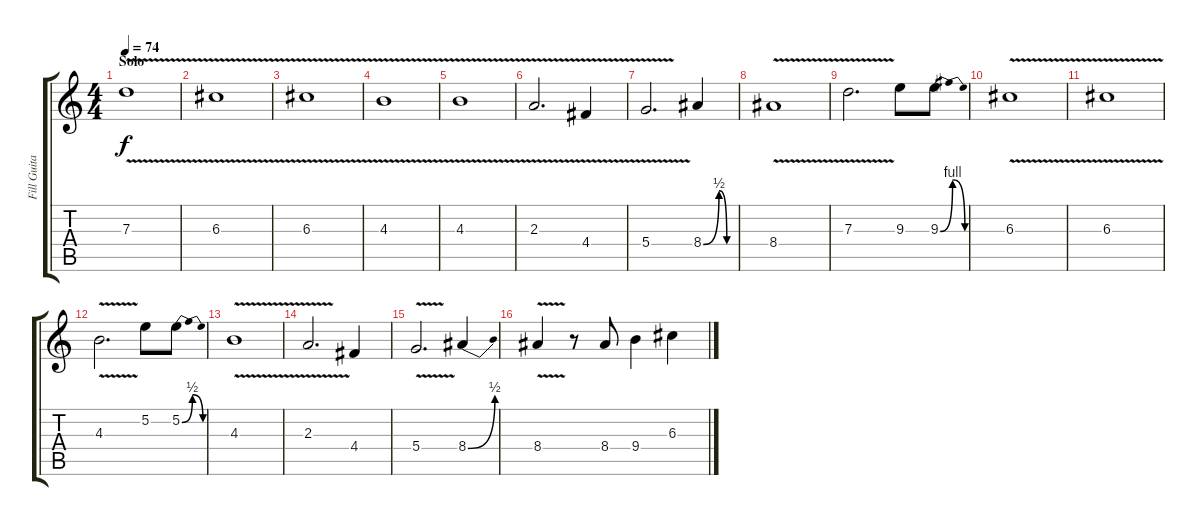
\track ("Fill Guitar #1" "Fill Guita") {instrument distortionguitar}
\staff {score tabs}
\tuning (E4 B3 G3 D3 A2 E2) {hide}
\ts (4 4)
\section ("" "Solo")
\tempo 74
\clef g2
\ks c
7.3{v}.1{dy f} |
6.3{v}.1 |
6.3{v}.1 |
4.3{v}.1 |
4.3{v}.1 |
2.3{v}.2{d} 4.4{v}.4 |
5.4{v}.2{d} 8.4{be (custom 0 0 30 2 45 0 60 0)}.4 |
8.4{v}.1 |
7.3{v}.2{d} 9.3.8 9.3{be (bendrelease 0 0 30 4 30 4 60 0)}.8 |
6.3{v}.1 |
6.3{v}.1 |
4.3{v}.2{d} 5.2.8 5.2{be (bendrelease 0 0 30 2 30 2 60 0)}.8 |
4.3{v}.1 |
2.3{v}.2{d} 4.4.4 |
5.4{v}.2{d} 8.4{be (bend 0 0 60 2)}.4 |
8.4{v}.4 r.8 8.4.8 9.4.4 6.3.4
